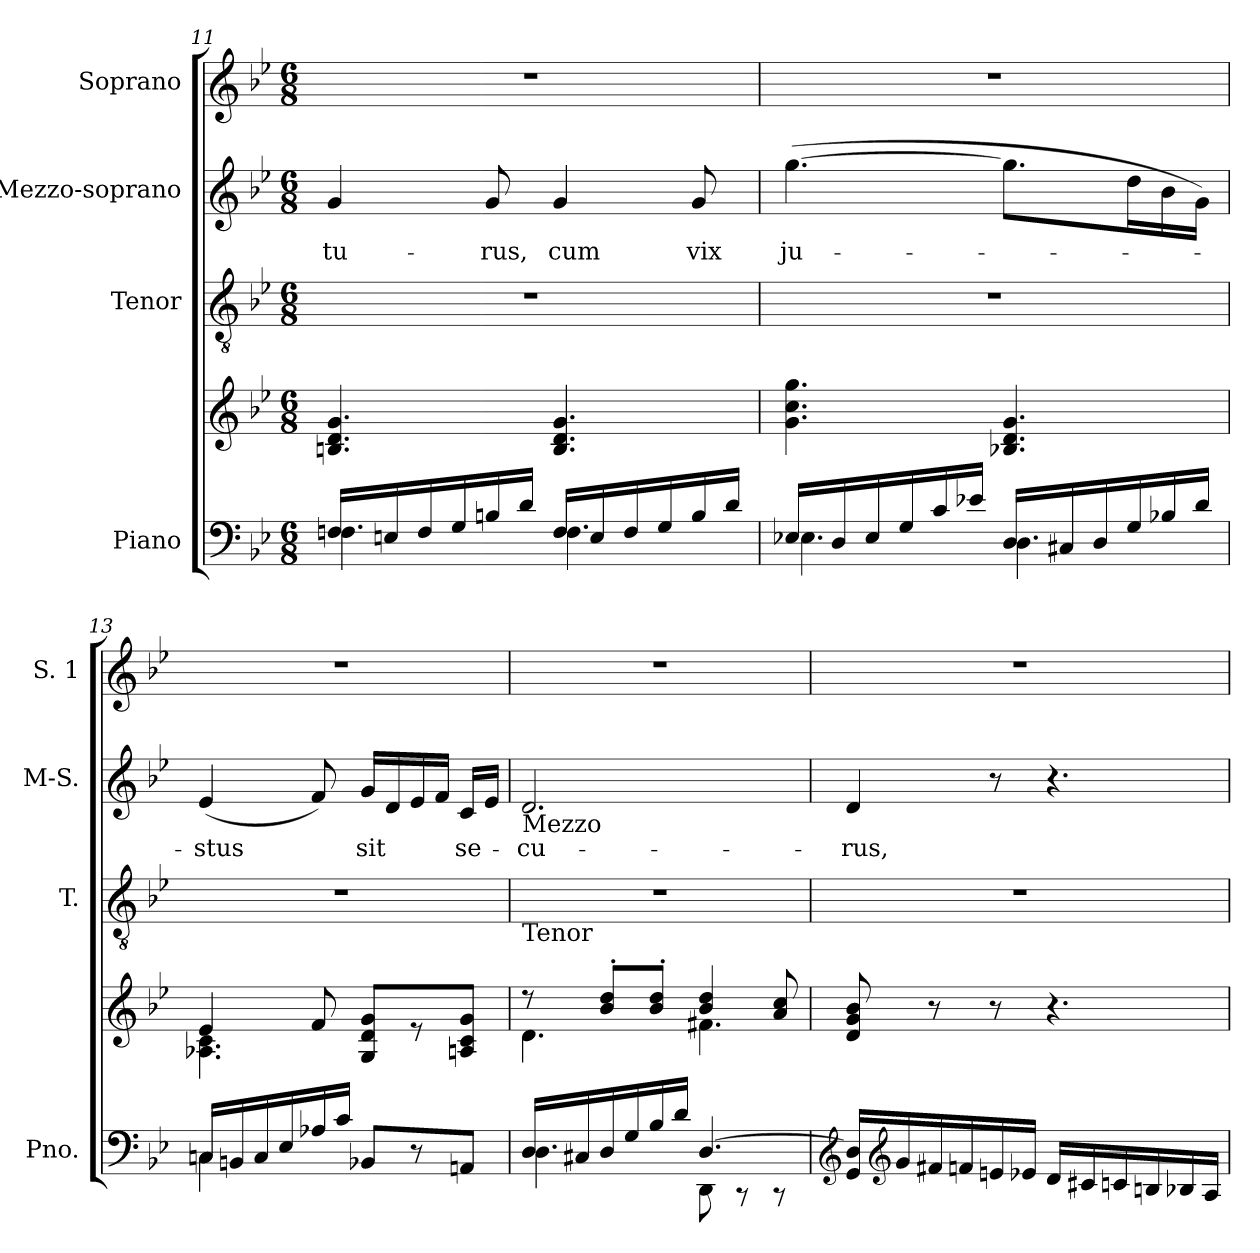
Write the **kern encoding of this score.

**kern	**kern	**kern	**kern	**text	**kern
*part4	*part4	*part3	*part2	*part2	*part1
*staff5	*staff4	*staff3	*staff2	*staff2	*staff1
*I"Piano	*	*I"Tenor	*I"Mezzo-soprano	*	*I"Soprano
*I'Pno.	*	*I'T.	*I'M-S.	*	*I'S. 1
!!LO:LB:g=z
*clefF4	*clefG2	*clefGv2	*clefG2	*	*clefG2
*	*	*ITrd7c12	*	*	*
*k[b-e-]	*k[b-e-]	*k[b-e-]	*k[b-e-]	*	*k[b-e-]
*g:	*g:	*g:	*g:	*	*g:
*M6/8	*M6/8	*M6/8	*M6/8	*	*M6/8
=11	=11	=11	=11	=11	=11
*^	*	*	*	*	*
!	!	!	!LO:N:vis=1	!	!	!
!	!	!	!	!	!LO:LY:b:color=#000000	!LO:N:vis=1
16Fni/LL	4.Fi\	4.Bni/ 4.di 4.gi	2.r	4gi/	-tu-	2.r
16Eni/	.	.	.	.	.	.
16Fi/	.	.	.	.	.	.
16Gi/	.	.	.	.	.	.
!	!	!	!	!	!LO:LY:b:color=#000000	!
16Bni/	.	.	.	8gi/	-rus,	.
16di/JJ	.	.	.	.	.	.
!	!	!	!	!	!LO:LY:b:color=#000000	!
16Fi/LL	4.Fi\	4.Bi/ 4.di 4.gi	.	4gi/	cum	.
16Ei/	.	.	.	.	.	.
16Fi/	.	.	.	.	.	.
16Gi/	.	.	.	.	.	.
!	!	!	!	!	!LO:LY:b:color=#000000	!
16Bi/	.	.	.	8gi/	vix	.
16di/JJ	.	.	.	.	.	.
=12	=12	=12	=12	=12	=12	=12
!	!	!	!LO:N:vis=1	!	!	!
!	!	!	!	!	!LO:LY:b:color=#000000	!LO:N:vis=1
16E-Xi/LL	4.E-i\	4.gi\ 4.cci 4.ggi	2.r	([4.ggi\	ju-	2.r
16Di/	.	.	.	.	.	.
16E-i/	.	.	.	.	.	.
16Gi/	.	.	.	.	.	.
16ci/	.	.	.	.	.	.
16e-Xi/JJ	.	.	.	.	.	.
16Di/LL	4.Di\	4.B-Xi/ 4.di 4.gi	.	8.ggi\L]	.	.
16C#Xi/	.	.	.	.	.	.
16Di/	.	.	.	.	.	.
16Gi/	.	.	.	16ddi\L	.	.
16B-Xi/	.	.	.	16b-i\	.	.
16di/JJ	.	.	.	16gi\JJ)	.	.
=13	=13	=13	=13	=13	=13	=13
*	*	*^	*	*	*	*
!	!	!	!	!LO:N:vis=1	!	!	!
!	!	!	!	!	!	!LO:LY:b:color=#000000	!LO:N:vis=1
16Cni/LL	4Ci\	4e-i/	4.A-Xi\ 4.ci	2.r	(4e-i/	-stus	2.r
16BBni/	.	.	.	.	.	.	.
16Ci/	.	.	.	.	.	.	.
16E-i/	.	.	.	.	.	.	.
16A-Xi/	8ryy	8fi/	.	.	8fi/)	.	.
16ci/JJ	.	.	.	.	.	.	.
!	!	!	!	!	!	!LO:LY:b:color=#000000	!
8BB-Xi/L	4.ryy	8Gi/ 8di 8giL	4.ryy	.	16gi/LL	sit	.
.	.	.	.	.	16di/	.	.
8r	.	8r	.	.	16e-i/	.	.
.	.	.	.	.	16fi/JJ	.	.
!	!	!	!	!	!	!LO:LY:b:color=#000000	!
8AAni/J	.	8Ani/ 8ci 8giJ	.	.	16ci/LL	se-	.
.	.	.	.	.	16e-i/JJ	.	.
!!LO:PB:g=z
=14	=14	=14	=14	=14	=14	=14	=14
!	!	!	!	!LO:N:vis=1	!	!	!
!	!	!	!	!	!LO:TX:b:t=Mezzo	!	!
!	!	!	!	!LO:TX:b:t=Tenor	!	!	!
!	!	!	!	!	!	!LO:LY:b:color=#000000	!LO:N:vis=1
16Di/LL	4.Di\	8r	4.di\	2.r	2.di/	-cu-	2.r
16C#Xi/	.	.	.	.	.	.	.
16Di/	.	8b-i/' 8ddi'L	.	.	.	.	.
16Gi/	.	.	.	.	.	.	.
16B-i/	.	8b-i/' 8ddi'J	.	.	.	.	.
16di/JJ	.	.	.	.	.	.	.
[4.Di/	8DDi\	4b-i/ 4ddi	4.f#Xi\	.	.	.	.
.	8r	.	.	.	.	.	.
.	8r	8ai/ 8cci	.	.	.	.	.
*	*	*v	*v	*	*	*	*
=15	=15	=15	=15	=15	=15	=15
!	!	!	!LO:N:vis=1	!	!	!
*v	*v	*	*	*	*	*
*^	*	*	*	*	*
!	!	!	!	!	!LO:LY:b:color=#000000	!LO:N:vis=1
*v	*v	*	*	*	*	*
16GGi/ 16Di]LL	8di/ 8gi 8b-i	2.r	4di/	-rus,	2.r
*clefG2	*	*	*	*	*
16gi/	.	.	.	.	.
16f#Xi/	8r	.	.	.	.
16fni/	.	.	.	.	.
16eni/	8r	.	8r	.	.
16e-Xi/JJ	.	.	.	.	.
16di/LL	4.r	.	4.r	.	.
16c#Xi/	.	.	.	.	.
16cni/	.	.	.	.	.
16Bni/	.	.	.	.	.
16B-Xi/	.	.	.	.	.
16Ai/JJ	.	.	.	.	.
=	=	=	=	=	=
*-	*-	*-	*-	*-	*-
